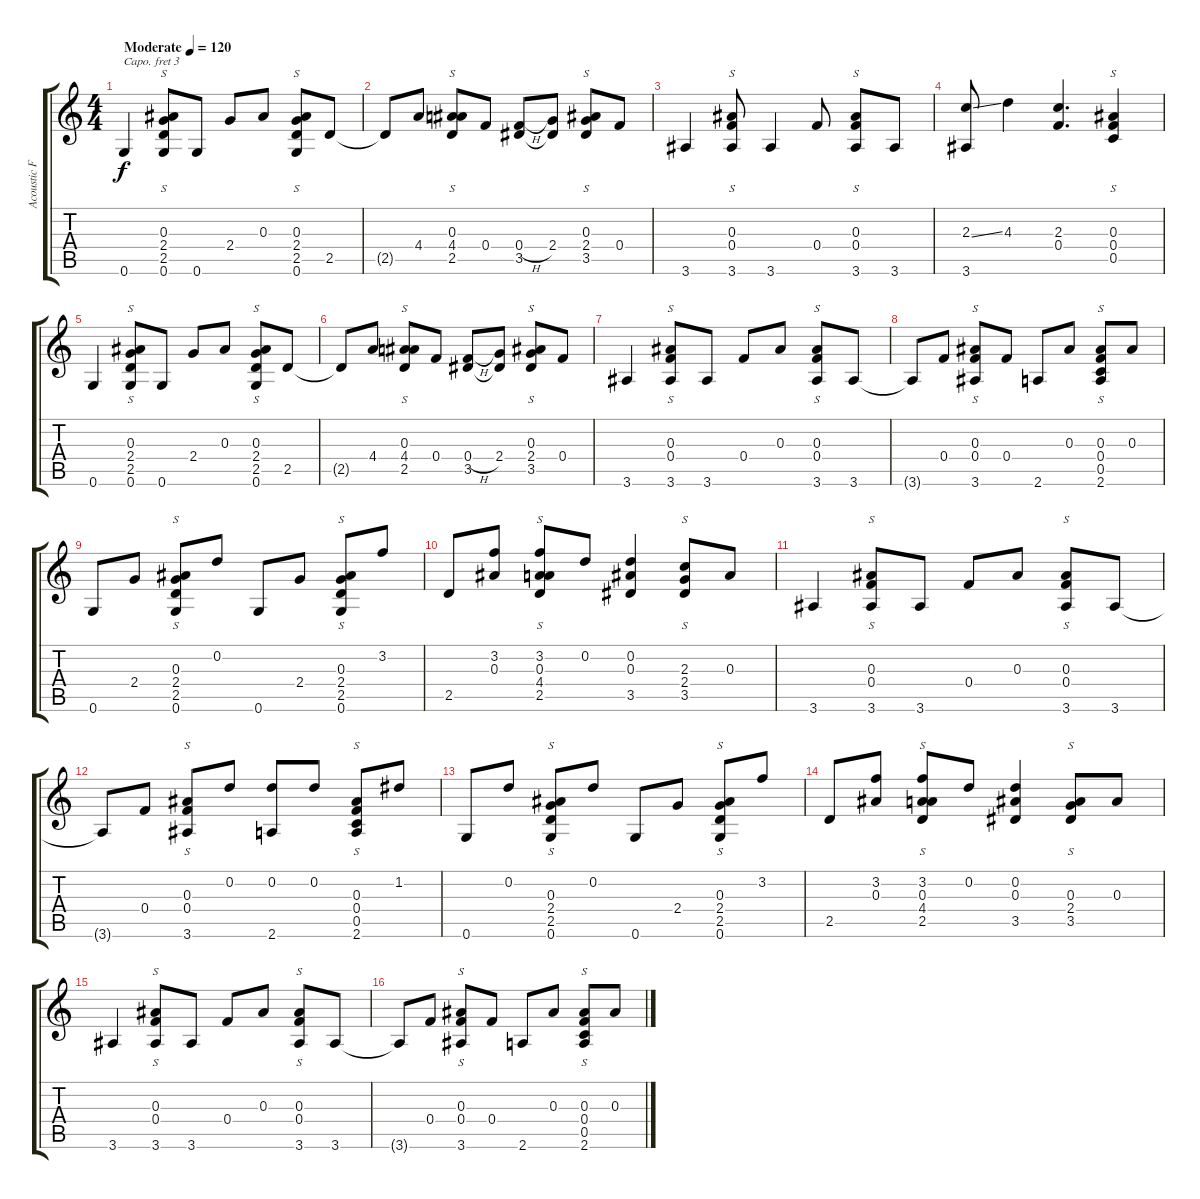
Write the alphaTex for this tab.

\track ("Acoustic Fingerstyle Guitar Arrangement" "Acoustic F") {instrument acousticguitarsteel}
\staff {score tabs}
\capo 3
\tuning (E4 B3 G3 D3 A2 E2) {hide}
\ts (4 4)
\tempo (120 "Moderate")
\clef g2
\ks c
0.6.4{dy f instrument acousticguitarsteel} (0.3 2.4 2.5 0.6).8{s} 0.6.8 2.4.8 0.3.8 (0.3 2.4 2.5 0.6).8{s} 2.5.8 |
2.5{t}.8 4.4.8 (0.3 4.4 2.5).8{s} 0.4.8 (0.4{h} 3.5).8 (2.4 3.5{t}).8 (0.3 2.4 3.5).8{s} 0.4.8 |
3.6.4 (0.3 0.4 3.6).8{s} 3.6.4 0.4.8 (0.3 0.4 3.6).8{s} 3.6.8 |
(2.3{ss} 3.6).8 4.3.4 (2.3 0.4).4{d} (0.3 0.4 0.5).4{s} |
0.6.4 (0.3 2.4 2.5 0.6).8{s} 0.6.8 2.4.8 0.3.8 (0.3 2.4 2.5 0.6).8{s} 2.5.8 |
2.5{t}.8 4.4.8 (0.3 4.4 2.5).8{s} 0.4.8 (0.4{h} 3.5).8 (2.4 3.5{t}).8 (0.3 2.4 3.5).8{s} 0.4.8 |
3.6.4 (0.3 0.4 3.6).8{s} 3.6.8 0.4.8 0.3.8 (0.3 0.4 3.6).8{s} 3.6.8 |
3.6{t}.8 0.4.8 (0.3 0.4 3.6).8{s} 0.4.8 2.6.8 0.3.8 (0.3 0.4 0.5 2.6).8{s} 0.3.8 |
0.6.8 2.4.8 (0.3 2.4 2.5 0.6).8{s} 0.2.8 0.6.8 2.4.8 (0.3 2.4 2.5 0.6).8{s} 3.2.8 |
2.5.8 (3.2 0.3).8 (3.2 0.3 4.4 2.5).8{s} 0.2.8 (0.2 0.3 3.5).4 (2.3 2.4 3.5).8{s} 0.3.8 |
3.6.4 (0.3 0.4 3.6).8{s} 3.6.8 0.4.8 0.3.8 (0.3 0.4 3.6).8{s} 3.6.8 |
3.6{t}.8 0.4.8 (0.3 0.4 3.6).8{s} 0.2.8 (0.2 2.6).8 0.2.8 (0.3 0.4 0.5 2.6).8{s} 1.2.8 |
0.6.8 0.2.8 (0.3 2.4 2.5 0.6).8{s} 0.2.8 0.6.8 2.4.8 (0.3 2.4 2.5 0.6).8{s} 3.2.8 |
2.5.8 (3.2 0.3).8 (3.2 0.3 4.4 2.5).8{s} 0.2.8 (0.2 0.3 3.5).4 (0.3 2.4 3.5).8{s} 0.3.8 |
3.6.4 (0.3 0.4 3.6).8{s} 3.6.8 0.4.8 0.3.8 (0.3 0.4 3.6).8{s} 3.6.8 |
3.6{t}.8 0.4.8 (0.3 0.4 3.6).8{s} 0.4.8 2.6.8 0.3.8 (0.3 0.4 0.5 2.6).8{s} 0.3.8
